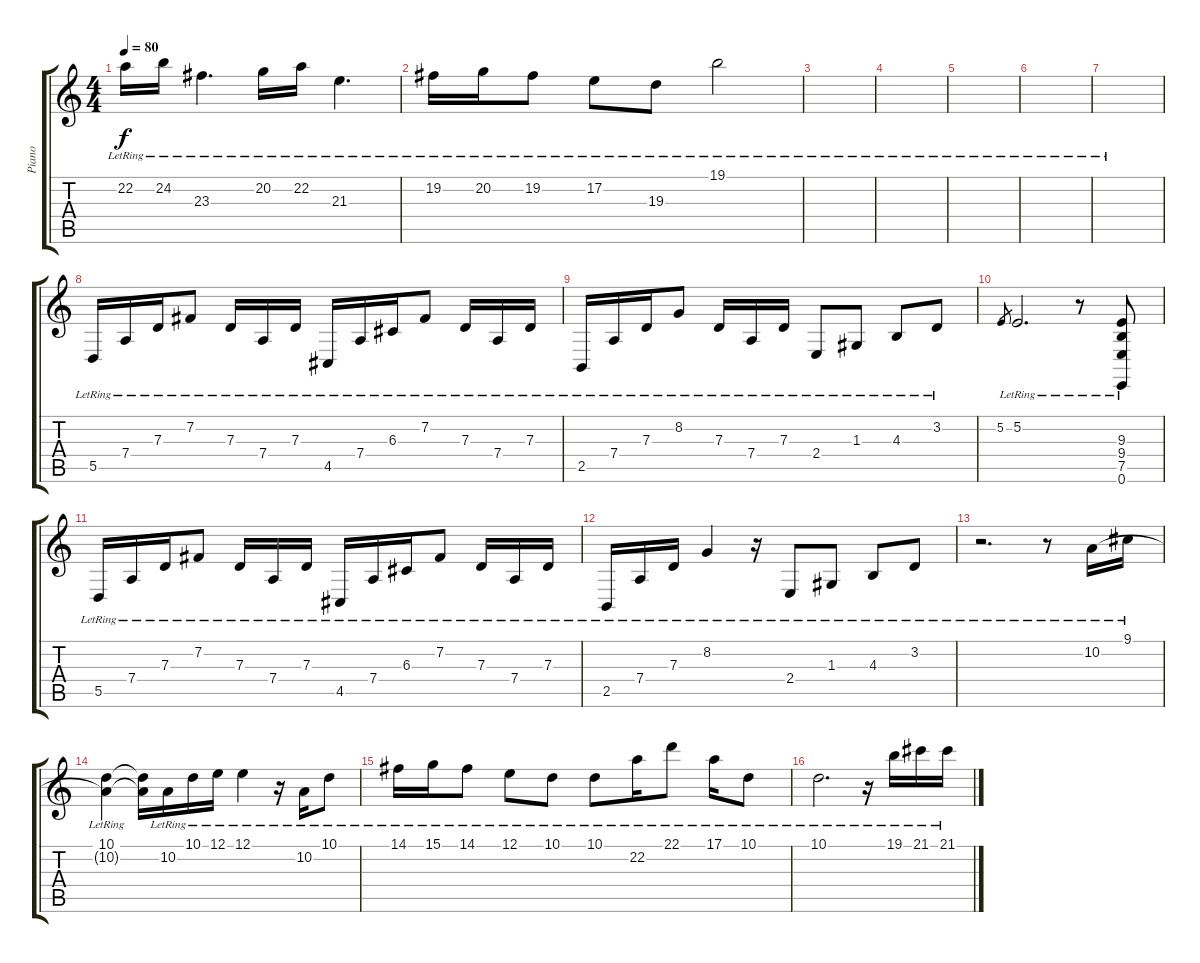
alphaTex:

\track ("Piano" "Piano") {instrument acousticgrandpiano}
\staff {score tabs}
\tuning (E4 B3 G3 D3 A2 E2) {hide}
\ts (4 4)
\tempo 80
\clef g2
\ks c
22.2{lr}.16{dy f} 24.2{lr}.16 23.3{lr}.4{d} 20.2{lr}.16 22.2{lr}.16 21.3{lr}.4{d} |
19.2{lr}.16 20.2{lr}.16 19.2{lr}.8 17.2{lr}.8 19.3{lr}.8 19.1{lr}.2 |
|
|
|
|
|
5.5{lr}.16 7.4{lr}.16 7.3{lr}.16 7.2{lr}.8 7.3{lr}.16 7.4{lr}.16 7.3{lr}.16 4.5{lr}.16 7.4{lr}.16 6.3{lr}.16 7.2{lr}.8 7.3{lr}.16 7.4{lr}.16 7.3{lr}.16 |
2.5{lr}.16 7.4{lr}.16 7.3{lr}.16 8.2{lr}.8 7.3{lr}.16 7.4{lr}.16 7.3{lr}.16 2.4{lr}.8 1.3{lr}.8 4.3{lr}.8 3.2{lr}.8 |
5.2.8{gr} 5.2{lr}.2{d} r.8 (9.3{lr} 9.4{lr} 7.5{lr} 0.6{lr}).8 |
5.5{lr}.16 7.4{lr}.16 7.3{lr}.16 7.2{lr}.8 7.3{lr}.16 7.4{lr}.16 7.3{lr}.16 4.5{lr}.16 7.4{lr}.16 6.3{lr}.16 7.2{lr}.8 7.3{lr}.16 7.4{lr}.16 7.3{lr}.16 |
2.5{lr}.16 7.4{lr}.16 7.3{lr}.16 8.2{lr}.4 r.16 2.4{lr}.8 1.3{lr}.8 4.3{lr}.8 3.2{lr}.8 |
r.2{d} r.8 10.2{lr}.16 9.1{lr}.16 |
(10.1{lr} 10.2{t}).4 (10.1{t} 10.2{t}).16 10.2{lr}.16 10.1{lr}.16 12.1{lr}.16 12.1{lr}.4 r.16 10.2{lr}.16 10.1{lr}.8 |
14.1{lr}.16 15.1{lr}.16 14.1{lr}.8 12.1{lr}.8 10.1{lr}.8 10.1{lr}.8 22.2{lr}.16 22.1{lr}.8 17.1{lr}.16 10.1{lr}.8 |
10.1{lr}.2{d} r.16 19.1{lr}.16 21.1{lr}.16 21.1{lr}.16
